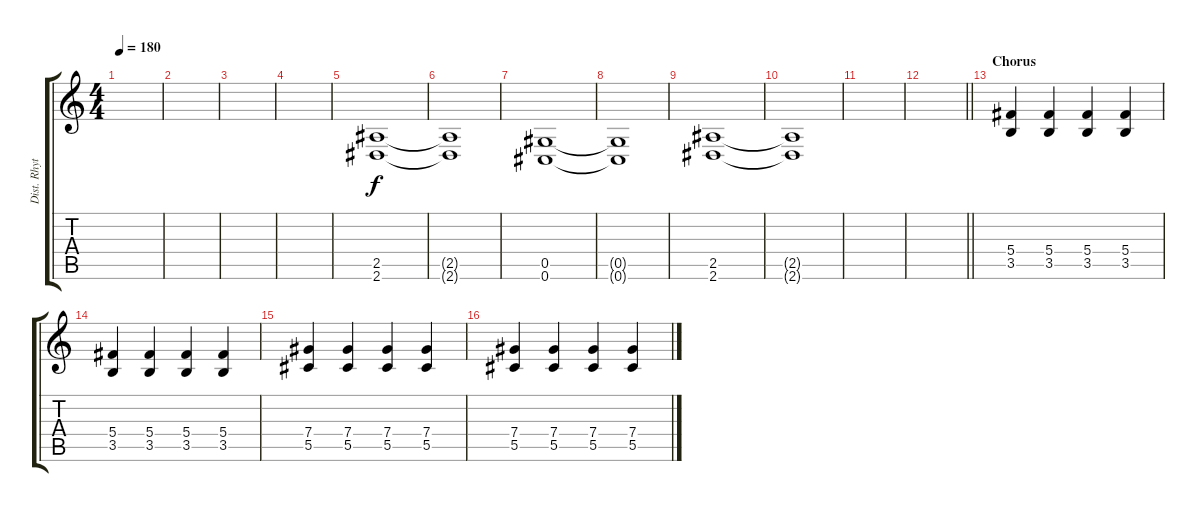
\track ("Dist. Rhytm Guitar [R]" "Dist. Rhyt") {instrument distortionguitar}
\staff {score tabs}
\tuning (Eb4 Bb3 Gb3 Db3 Ab2 Db2) {hide}
\ts (4 4)
\tempo 180
\clef g2
\ks c
|
|
|
|
(2.5 2.6).1 |
(2.5{t} 2.6{t}).1 |
(0.5 0.6).1 |
(0.5{t} 0.6{t}).1 |
(2.5 2.6).1 |
(2.5{t} 2.6{t}).1 |
|
\barLineRight lightlight
|
\section ("" "Chorus")
(5.4 3.5).4 (5.4 3.5).4 (5.4 3.5).4 (5.4 3.5).4 |
(5.4 3.5).4 (5.4 3.5).4 (5.4 3.5).4 (5.4 3.5).4 |
(7.4 5.5).4 (7.4 5.5).4 (7.4 5.5).4 (7.4 5.5).4 |
(7.4 5.5).4 (7.4 5.5).4 (7.4 5.5).4 (7.4 5.5).4
